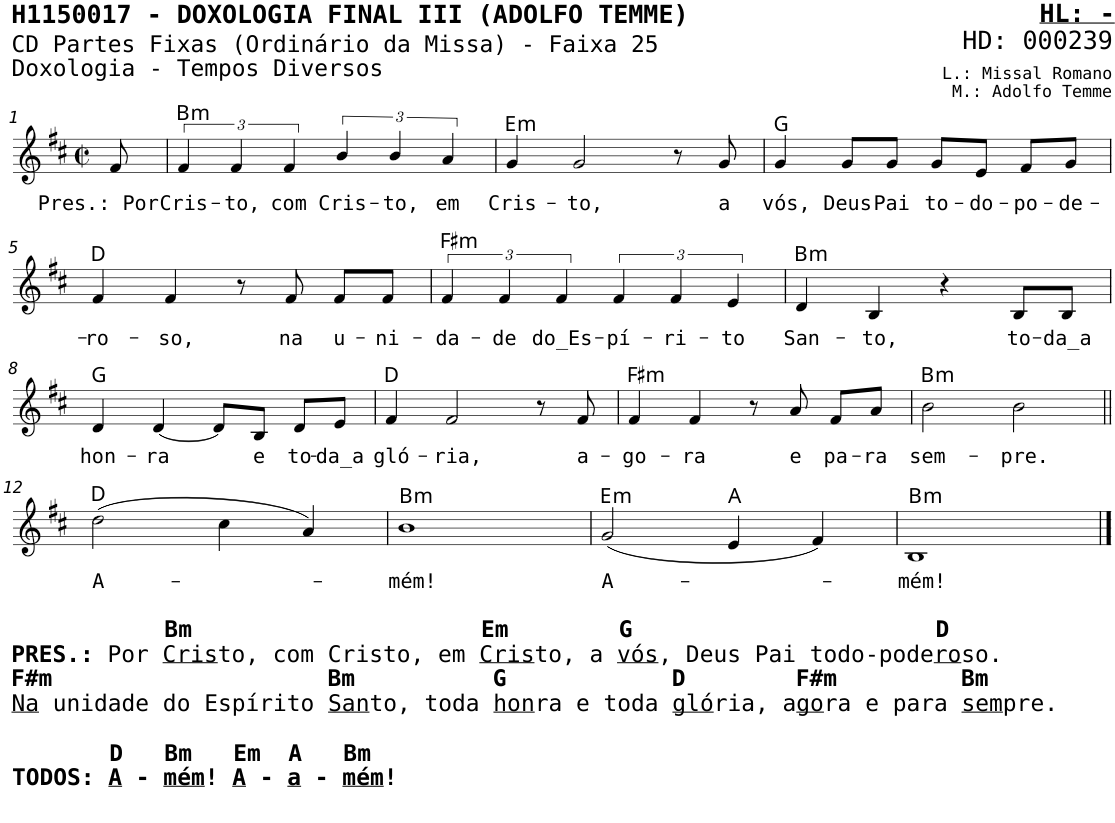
**kern	**text	**harte
*part1	*part1	*part1
*staff1	*staff1	*
*I"Voz	*	*
*I'V	*	*
*stria5	*	*
*clefG2	*	*
*k[f#c#]	*	*
*M2/2	*	*
*met(c|)	*	*
=1	=1	=1
!	!LO:LY:b	!
8f#/	Pres.: Por	.
=2	=2	=2
!	!LO:LY:b	!LO:H:kt=m
6f#/	Cris-	B:min
!	!LO:LY:b	!
6f#/	-to,	.
!	!LO:LY:b	!
6f#/	com	.
!	!LO:LY:b	!
6b/	Cris-	.
!	!LO:LY:b	!
6b/	-to,	.
!	!LO:LY:b	!
6a/	em	.
=3	=3	=3
!	!LO:LY:b	!LO:H:kt=m
4g/	Cris-	E:min
!	!LO:LY:b	!
2g/	-to,	.
8r	.	.
!	!LO:LY:b	!
8g/	a	.
=4	=4	=4
!	!LO:LY:b	!
4g/	vós,	G:maj
!	!LO:LY:b	!
8g/L	Deus	.
!	!LO:LY:b	!
8g/J	Pai	.
!	!LO:LY:b	!
8g/L	to-	.
!	!LO:LY:b	!
8e/J	-do-	.
!	!LO:LY:b	!
8f#/L	-po-	.
!	!LO:LY:b	!
8g/J	-de-	.
!!LO:LB:g=z
=5	=5	=5
!	!LO:LY:b	!
4f#/	-ro-	D:maj
!	!LO:LY:b	!
4f#/	-so,	.
8r	.	.
!	!LO:LY:b	!
8f#/	na	.
!	!LO:LY:b	!
8f#/L	u-	.
!	!LO:LY:b	!
8f#/J	-ni-	.
=6	=6	=6
!	!LO:LY:b	!LO:H:kt=m
6f#/	-da-	F#:min
!	!LO:LY:b	!
6f#/	-de	.
!	!LO:LY:b	!
6f#/	do_Es-	.
!	!LO:LY:b	!
6f#/	-pí-	.
!	!LO:LY:b	!
6f#/	-ri-	.
!	!LO:LY:b	!
6e/	-to	.
=7	=7	=7
!	!LO:LY:b	!LO:H:kt=m
4d/	San-	B:min
!	!LO:LY:b	!
4B/	-to,	.
4r	.	.
!	!LO:LY:b	!
8B/L	to-	.
!	!LO:LY:b	!
8B/J	-da_a	.
!!LO:LB:g=z
=8	=8	=8
!	!LO:LY:b	!
4d/	hon-	G:maj
!	!LO:LY:b	!
[4d/	-ra	.
8d/L]	.	.
!	!LO:LY:b	!
8B/J	e	.
!	!LO:LY:b	!
8d/L	to-	.
!	!LO:LY:b	!
8e/J	-da_a	.
=9	=9	=9
!	!LO:LY:b	!
4f#/	gló-	D:maj
!	!LO:LY:b	!
2f#/	-ria,	.
8r	.	.
!	!LO:LY:b	!
8f#/	a-	.
=10	=10	=10
!	!LO:LY:b	!LO:H:kt=m
4f#/	-go-	F#:min
!	!LO:LY:b	!
4f#/	-ra	.
8r	.	.
!	!LO:LY:b	!
8a/	e	.
!	!LO:LY:b	!
8f#/L	pa-	.
!	!LO:LY:b	!
8a/J	-ra	.
=11	=11	=11
!	!LO:LY:b	!LO:H:kt=m
2b\	sem-	B:min
!	!LO:LY:b	!
2b\	-pre.	.
!!LO:LB:g=z
=12||	=12||	=12||
!LO:TX:b:B:t=Bm                     Em        G                      D	!	!
!LO:TX:b:t=PRES.&colon;	!	!
!LO:TX:b:t=Por	!	!
!LO:TX:b:t=Cris	!	!
!LO:TX:b:t=to, com Cristo, em	!	!
!LO:TX:b:t=Cris	!	!
!LO:TX:b:t=to, a	!	!
!LO:TX:b:t=vós	!	!
!LO:TX:b:t=, Deus Pai todo-pode	!	!
!LO:TX:b:t=ro	!	!
!LO:TX:b:t=so.	!	!
!LO:TX:b:B:t=F#m                    Bm          G            D        F#m         Bm	!	!
!LO:TX:b:t=Na	!	!
!LO:TX:b:t=unidade do Espírito	!	!
!LO:TX:b:t=San	!	!
!LO:TX:b:t=to, toda	!	!
!LO:TX:b:t=hon	!	!
!LO:TX:b:t=ra e toda	!	!
!LO:TX:b:t=gló	!	!
!LO:TX:b:t=ria, a	!	!
!LO:TX:b:t=go	!	!
!LO:TX:b:t=ra e para	!	!
!LO:TX:b:t=sem	!	!
!LO:TX:b:t=pre.	!	!
!LO:TX:b:B:t=D   Bm   Em  A   Bm	!	!
!LO:TX:b:t=TODOS&colon;	!	!
!LO:TX:b:t=A	!	!
!LO:TX:b:t=-	!	!
!LO:TX:b:t=mém	!	!
!LO:TX:b:t=!	!	!
!LO:TX:b:t=A	!	!
!LO:TX:b:t=-	!	!
!LO:TX:b:t=a	!	!
!LO:TX:b:t=-	!	!
!LO:TX:b:t=mém	!	!
!LO:TX:b:t=!	!	!
!	!LO:LY:b	!
(2dd\	A-	D:maj
4cc#\	.	.
4a/)	.	.
=13	=13	=13
!	!LO:LY:b	!LO:H:kt=m
1b	-mém!	B:min
=14	=14	=14
!	!LO:LY:b	!LO:H:kt=m
(2g/	A-	E:min
4e/	.	A:maj
4f#/)	.	.
=15	=15	=15
!	!LO:LY:b	!LO:H:kt=m
1B	mém!	B:min
==	==	==
*-	*-	*-
